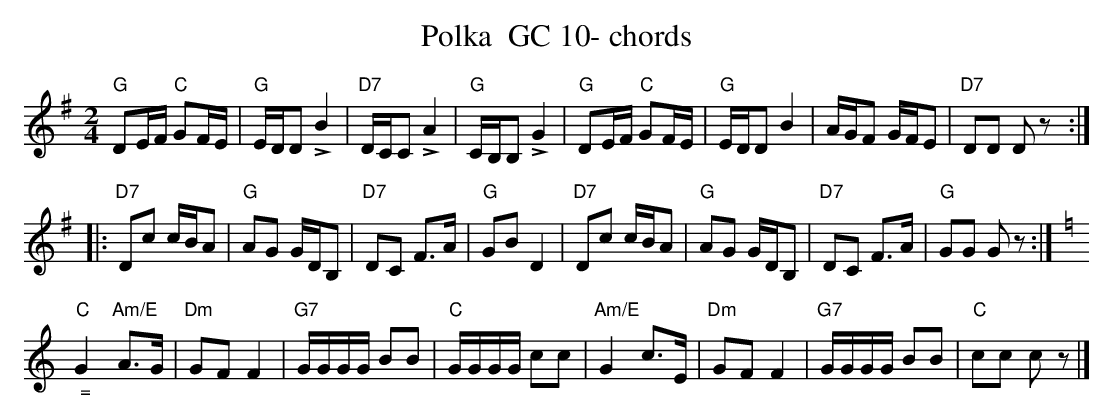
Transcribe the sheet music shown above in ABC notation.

X:1
T:Polka  GC 10- chords
M:2/4
L:1/16
K:Gmaj%%MIDI gchordon
"G"D2EF "C"G2FE | "G"EDD2 !>!B4 | "D7"DCC2 !>!A4 | "G"CB,B,2 !>!G4 | "G"D2EF "C"G2FE | "G"EDD2 B4 | AGF2 GFE2 | "D7"D2D2 D2z2 ::
"D7"D2c2 cBA2 | "G"A2G2 GDB,2 | "D7"D2C2 F3A | "G"G2B2D4 | "D7"D2c2 cBA2 | "G"A2G2 GDB,2 | "D7"D2C2 F3A | "G"G2G2 G2z2 :| [K:Cmaj]
"C""_ ="G4 "Am/E"A3G | "Dm"G2F2F4 | "G7"GGGG B2B2 | "C"GGGG c2c2 | "Am/E"G4 c3E | "Dm"G2F2F4 | "G7"GGGG B2B2 | "C"c2c2 c2z2 |]
